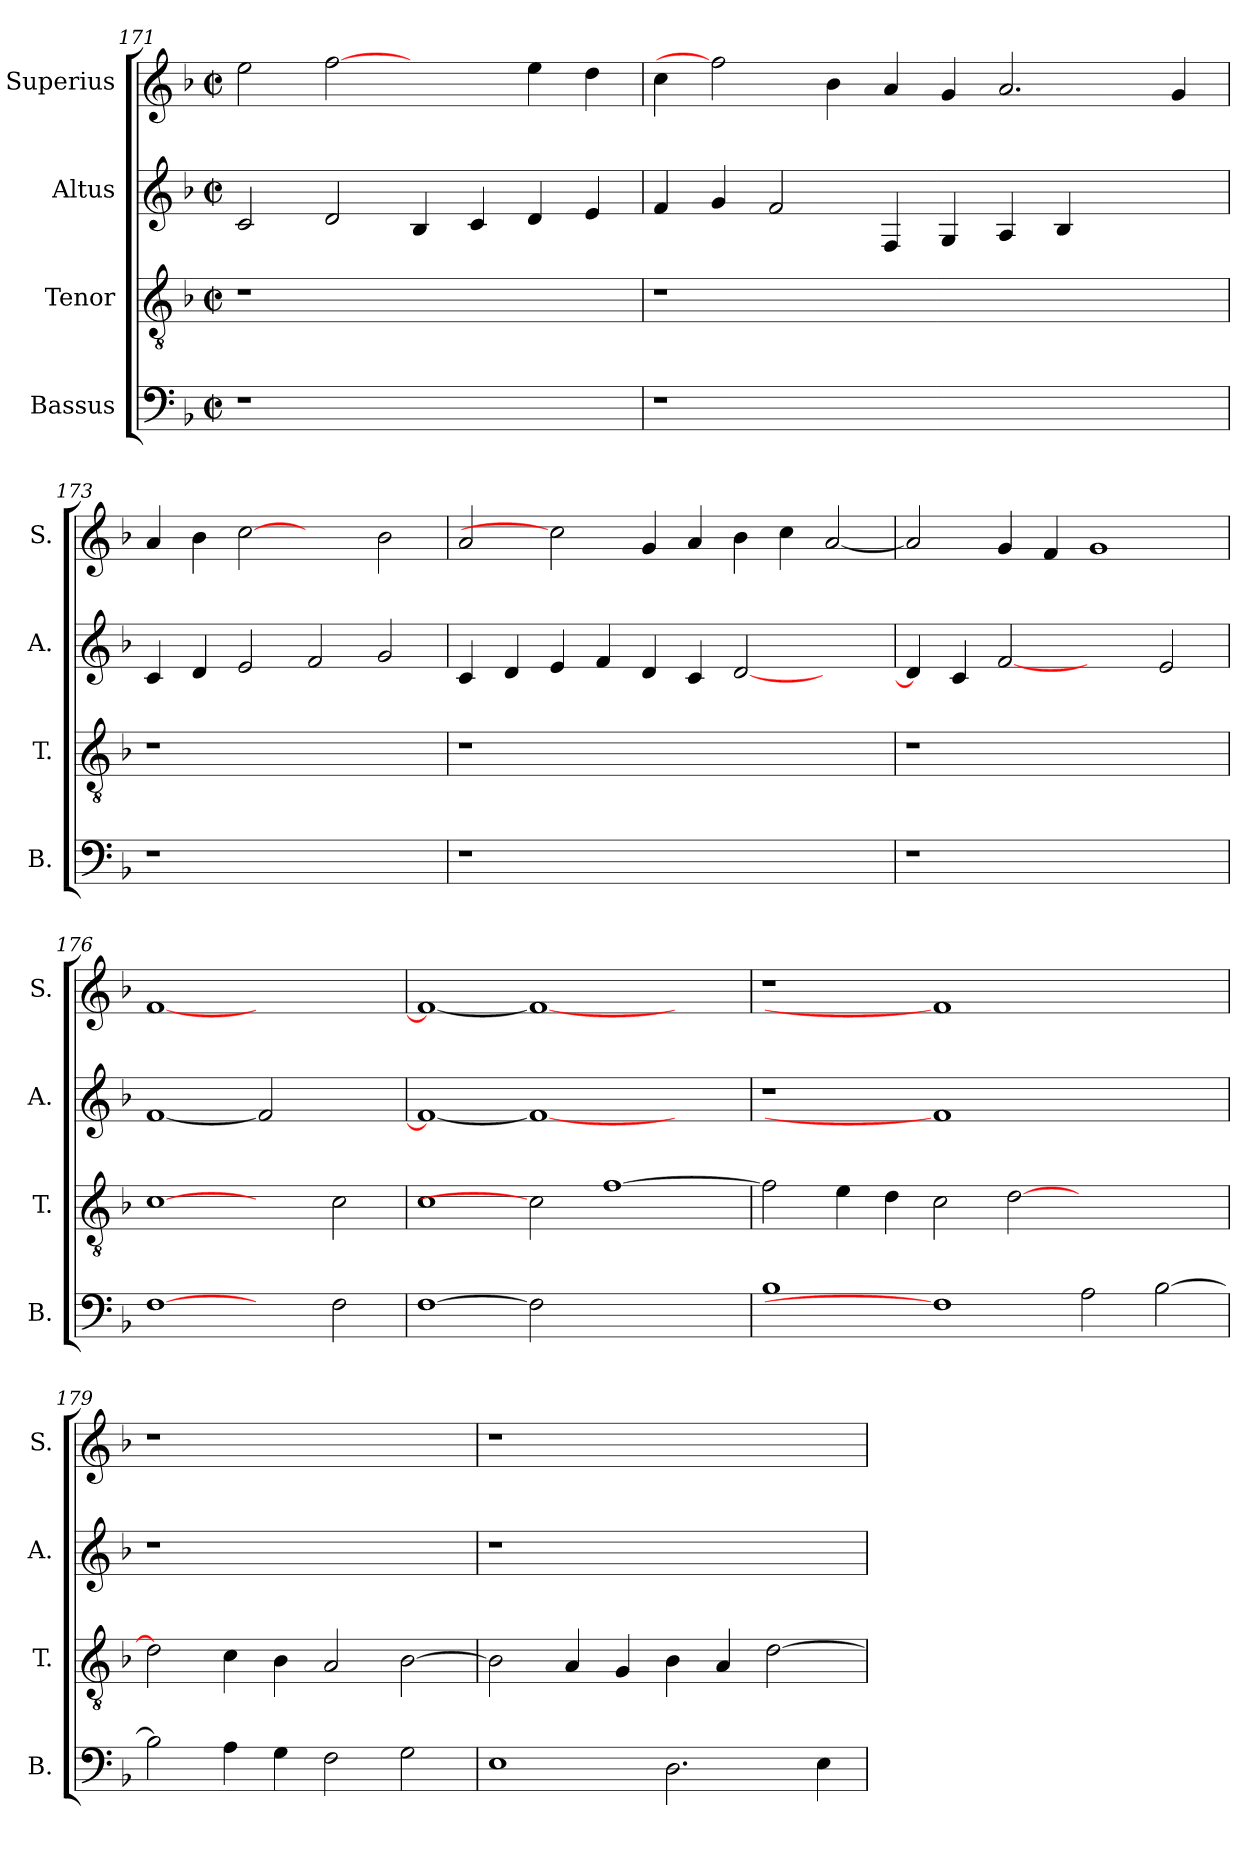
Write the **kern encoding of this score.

**kern	**kern	**kern	**kern
*part4	*part3	*part2	*part1
*staff4	*staff3	*staff2	*staff1
*I"Bassus	*I"Tenor	*I"Altus	*I"Superius
*I'B.	*I'T.	*I'A.	*I'S.
!!LO:PB:g=z
*clefF4	*clefGv2	*clefG2	*clefG2
*	*ITrd7c12	*	*
*k[b-]	*k[b-]	*k[b-]	*k[b-]
*F:	*F:	*F:	*F:
*M2/2	*M2/2	*M2/2	*M2/2
*met(c|)	*met(c|)	*met(c|)	*met(c|)
=171	=171	=171	=171
!LO:N:vis=1	!LO:N:vis=1	!	!
1r	1r	2ci/	2eei\
.	.	2di/	[2ffi
1ryy	1ryy	4B-i/	2ryy
.	.	4ci/	.
.	.	4di/	4eei\
.	.	4ei/	4ddi\
=172	=172	=172	=172
!LO:N:vis=1	!LO:N:vis=1	!	!
1r	1r	4fi/	4cci\
.	.	4gi/	2ffi]
.	.	2fi/	.
.	.	.	4b-i\
1.ryy	1.ryy	4Fi/	4ai/
.	.	4Gi/	4gi/
.	.	4Ai/	2.ai/
.	.	4B-i/	.
.	.	2ryy	.
.	.	.	4gi/
=173	=173	=173	=173
!LO:N:vis=1	!LO:N:vis=1	!	!
1r	1r	4ci/	4ai/
.	.	4di/	4b-i\
.	.	2ei/	[2cci
1ryy	1ryy	2fi/	2ryy
.	.	2gi/	2b-i\
=174	=174	=174	=174
!LO:N:vis=1	!LO:N:vis=1	!	!
1r	1r	4ci/	2ai/
.	.	4di/	.
.	.	4ei/	2cci]
.	.	4fi/	.
1.ryy	1.ryy	4di/	4gi/
.	.	4ci/	4ai/
.	.	[<2di/	4b-i\
.	.	.	4cci\
.	.	2ryy	[<2ai/
!!LO:LB:g=z
=175	=175	=175	=175
!LO:N:vis=1	!LO:N:vis=1	!	!
1r	1r	4di/]	2ai/]
.	.	4ci/	.
.	.	[2fi	4gi/
.	.	.	4fi/
1ryy	1ryy	2ryy	1gi
.	.	2ei/	.
=176	=176	=176	=176
[1Fi	[1Ci	[<1fi	[<1fi
2ryy	2ryy	2fi]	1ryy
2Fi\	2Ci\	2ryy	.
=177	=177	=177	=177
[1Fi	1Ci	1fi_<	1fi_<
2Fi]	2Ci]	1fi_	1fi_
1ryy	[>1Fi	.	.
.	.	2ryy	2ryy
=178	=178	=178	=178
!	!	!LO:N:vis=1	!LO:N:vis=1
1B-i	2Fi\]	1r	1r
.	4Ei\	.	.
.	4Di\	.	.
1Fi]	2Ci\	1fi]	1fi]
.	[>2Di\	.	.
2Ai\	1ryy	1ryy	1ryy
[>2B-i\	.	.	.
=179	=179	=179	=179
!	!	!LO:N:vis=1	!LO:N:vis=1
2B-i\]	2Di\]	1r	1r
4Ai\	4Ci\	.	.
4Gi\	4BB-i\	.	.
2Fi\	2AAi/	1ryy	1ryy
2Gi\	[>2BB-i\	.	.
!!LO:LB:g=z
=180	=180	=180	=180
!	!	!LO:N:vis=1	!LO:N:vis=1
1Ei	2BB-i\]	1r	1r
.	4AAi/	.	.
.	4GGi/	.	.
2.Di\	4BB-i\	1ryy	1ryy
.	4AAi/	.	.
.	[>2Di\	.	.
4Ei\	.	.	.
=	=	=	=
*-	*-	*-	*-
